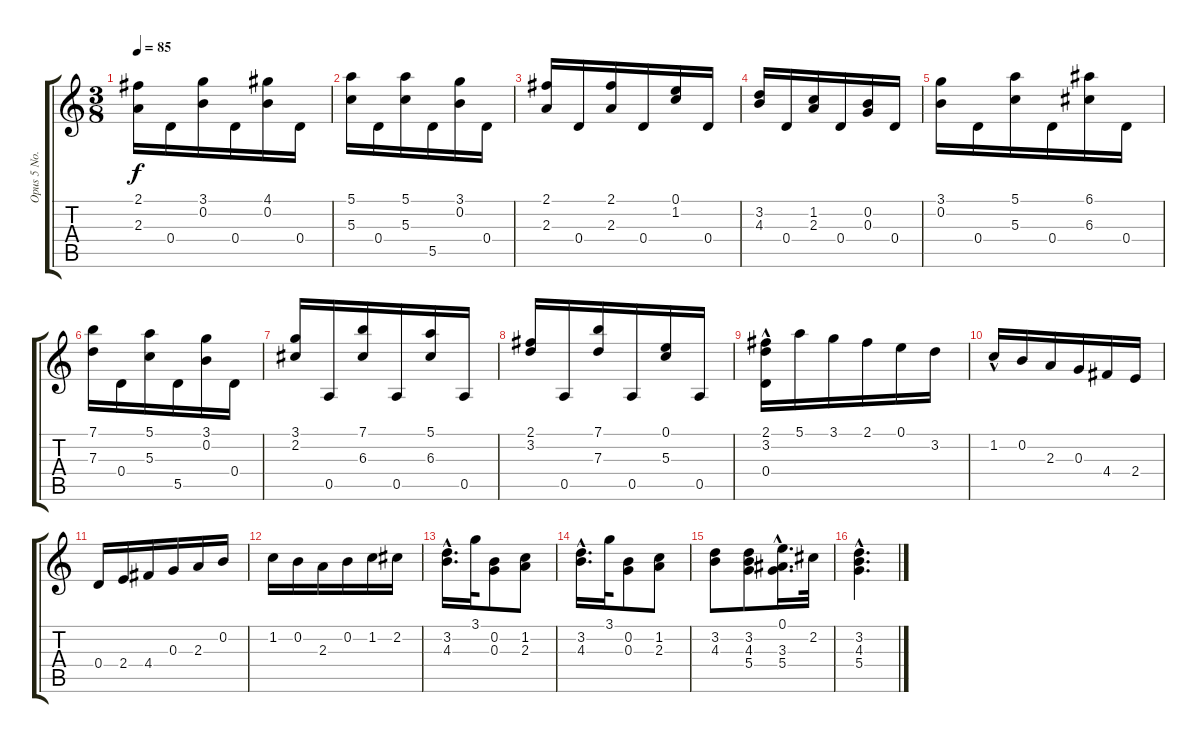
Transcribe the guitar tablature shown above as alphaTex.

\track ("Opus 5 No. 8" "Opus 5 No.") {instrument acousticguitarnylon}
\staff {score tabs}
\tuning (E4 B3 G3 D3 A2 E2) {hide}
\ts (3 8)
\tempo 85
\clef g2
\ks c
(2.1 2.3).16{dy f} 0.4.16 (3.1 0.2).16 0.4.16 (4.1 0.2).16 0.4.16 |
(5.1 5.3).16 0.4.16 (5.1 5.3).16 5.5.16 (3.1 0.2).16 0.4.16 |
(2.1 2.3).16 0.4.16 (2.1 2.3).16 0.4.16 (0.1 1.2).16 0.4.16 |
(3.2 4.3).16 0.4.16 (1.2 2.3).16 0.4.16 (0.2 0.3).16 0.4.16 |
(3.1 0.2).16 0.4.16 (5.1 5.3).16 0.4.16 (6.1 6.3).16 0.4.16 |
(7.1 7.3).16 0.4.16 (5.1 5.3).16 5.5.16 (3.1 0.2).16 0.4.16 |
(3.1 2.2).16 0.5.16 (7.1 6.3).16 0.5.16 (5.1 6.3).16 0.5.16 |
(2.1 3.2).16 0.5.16 (7.1 7.3).16 0.5.16 (0.1 5.3).16 0.5.16 |
(2.1 3.2 0.4{hac}).16 5.1.16 3.1.16 2.1.16 0.1.16 3.2.16 |
1.2{hac}.16 0.2.16 2.3.16 0.3.16 4.4.16 2.4.16 |
0.4.16 2.4.16 4.4.16 0.3.16 2.3.16 0.2.16 |
1.2.16 0.2.16 2.3.16 0.2.16 1.2.16 2.2.16 |
(3.2{hac} 4.3).16{d} 3.1.32 (0.2 0.3).8 (1.2 2.3).8 |
(3.2{hac} 4.3).16{d} 3.1.32 (0.2 0.3).8 (1.2 2.3).8 |
(3.2 4.3).8 (3.2 4.3 5.4).8 (0.1{hac} 3.3 5.4).16{d} 2.2.32 |
(3.2{hac} 4.3{hac} 5.4{hac}).4{d}
